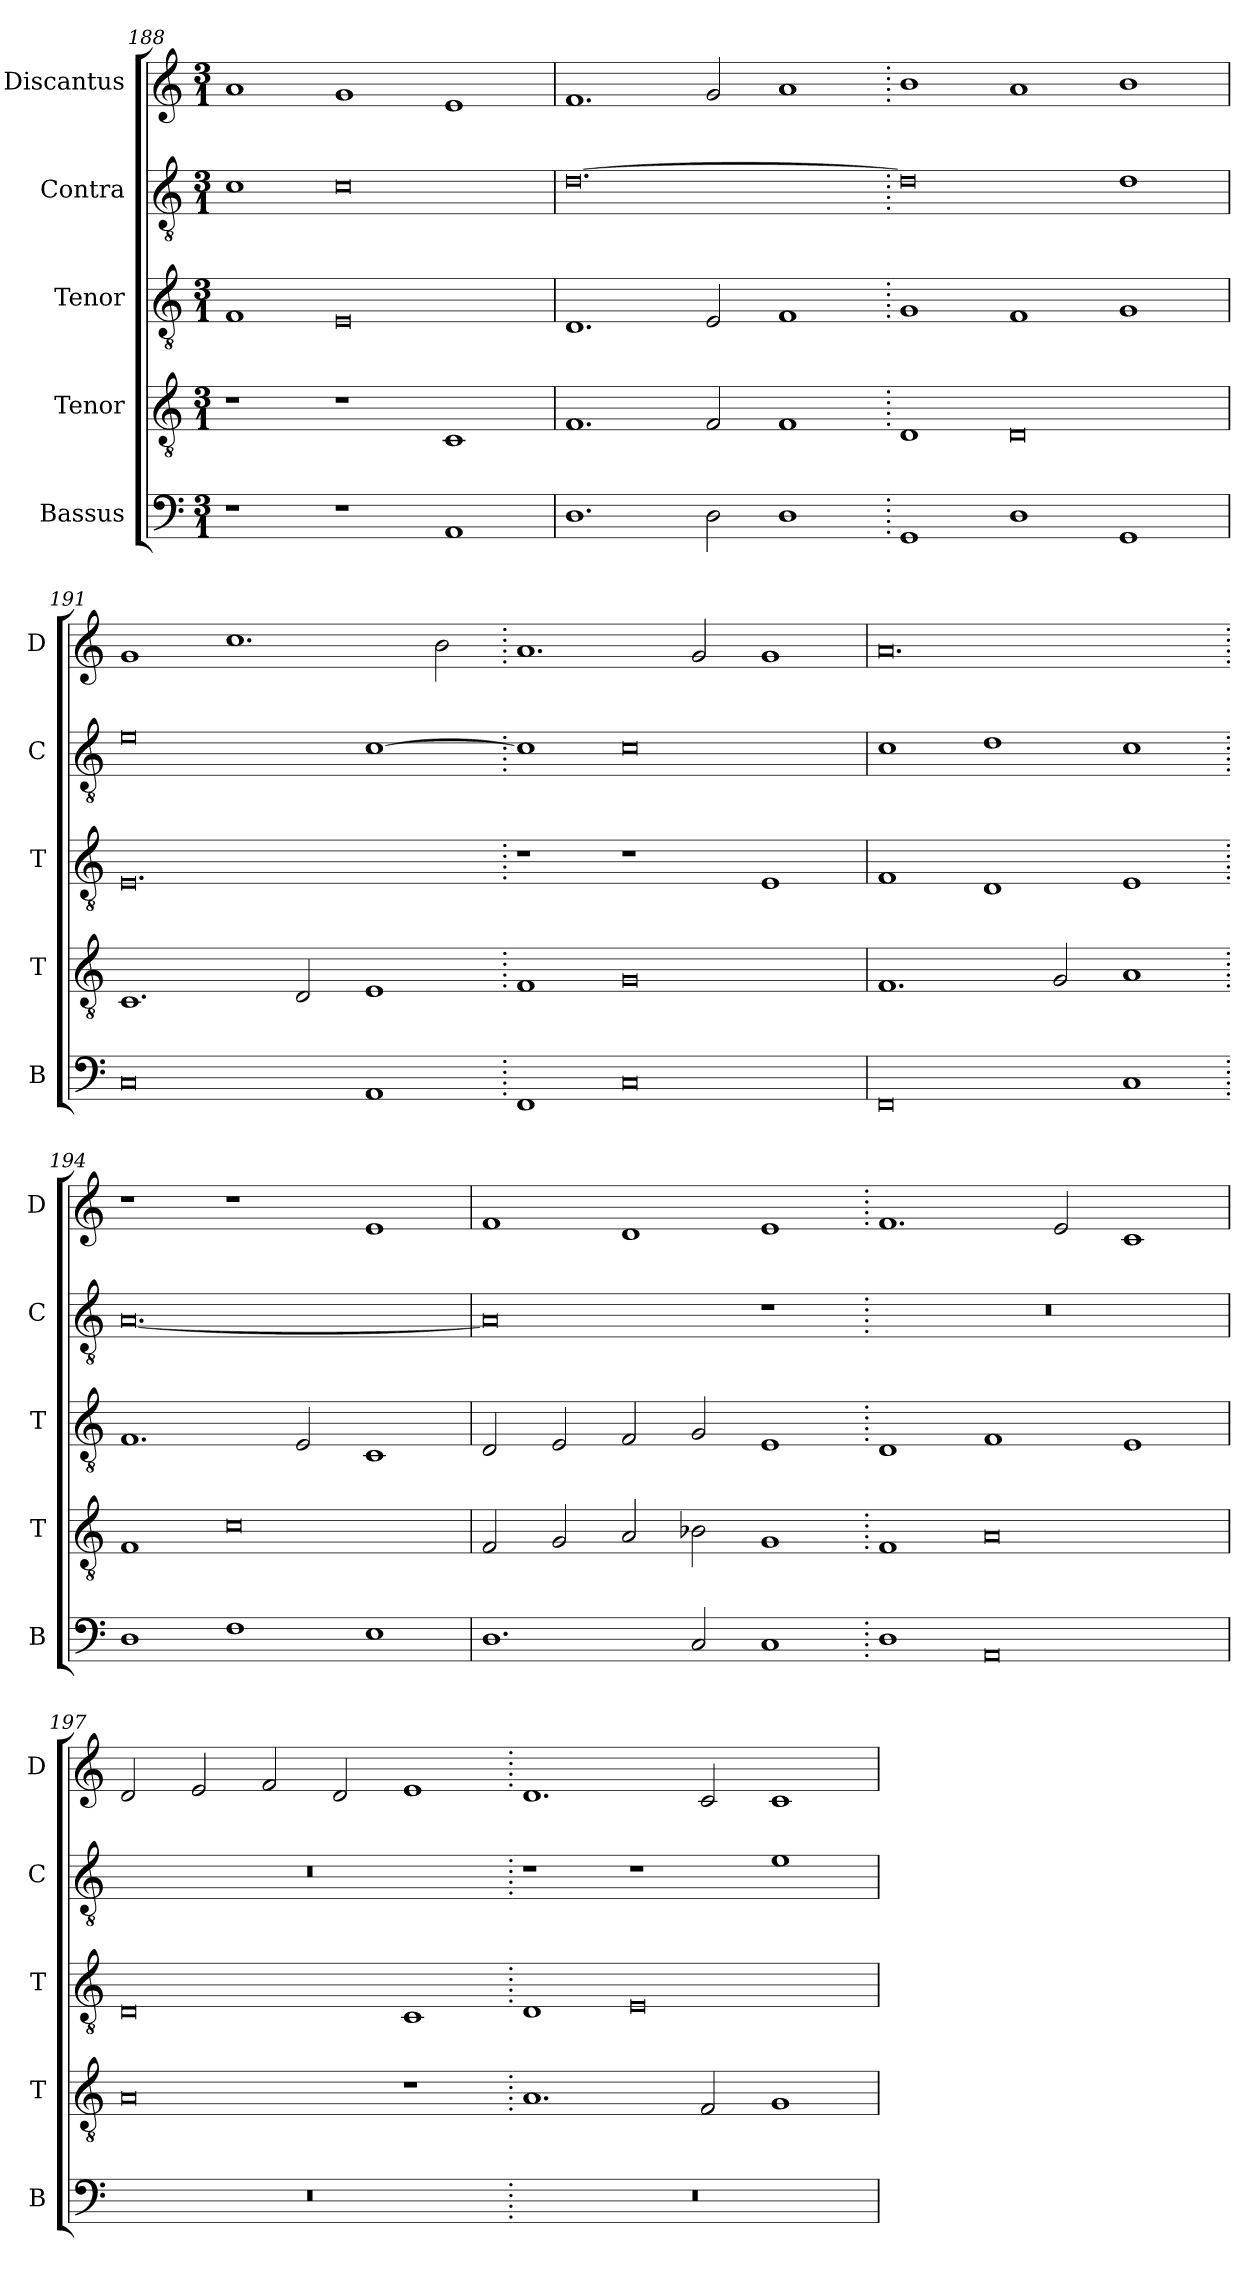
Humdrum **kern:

**kern	**kern	**kern	**kern	**kern
*part5	*part4	*part3	*part2	*part1
*staff5	*staff4	*staff3	*staff2	*staff1
*I"Bassus	*I"Tenor	*I"Tenor	*I"Contra	*I"Discantus
*I'B	*I'T	*I'T	*I'C	*I'D
*clefF4	*clefGv2	*clefGv2	*clefGv2	*clefG2
*k[]	*k[]	*k[]	*k[]	*k[]
*M3/1	*M3/1	*M3/1	*M3/1	*M3/1
=188	=188	=188	=188	=188
1r	1r	1F	1c	1a
1r	1r	0E	0c	1g
1AA	1C	.	.	1e
=189	=189	=189	=189	=189
1.D	1.F	1.D	[0.d	1.f
2D\	2F/	2E/	.	2g/
1D	1F	1F	.	1a
=190.	=190.	=190.	=190.	=190.
1GG	1D	1G	0d]	1b
1D	0D	1F	.	1a
1GG	.	1G	1d	1b
=191	=191	=191	=191	=191
0C	1.C	0.E	0e	1g
.	.	.	.	1.cc
.	2D/	.	.	.
1AA	1E	.	[1c	.
.	.	.	.	2b\
=192.	=192.	=192.	=192.	=192.
1FF	1F	1r	1c]	1.a
0C	0G	1r	0c	.
.	.	.	.	2g/
.	.	1E	.	1g
=193	=193	=193	=193	=193
0FF	1.F	1F	1c	0.a
.	.	1D	1d	.
.	2G/	.	.	.
1C	1A	1E	1c	.
=194.	=194.	=194.	=194.	=194.
1D	1F	1.F	[0.A	1r
1F	0c	.	.	1r
.	.	2E/	.	.
1E	.	1C	.	1e
=195	=195	=195	=195	=195
1.D	2F/	2D/	0A]	1f
.	2G/	2E/	.	.
.	2A/	2F/	.	1d
2C/	2B-X\	2G/	.	.
1C	1G	1E	1r	1e
=196.	=196.	=196.	=196.	=196.
1D	1F	1D	0.r	1.f
0AA	0A	1F	.	.
.	.	.	.	2e/
.	.	1E	.	1c
=197	=197	=197	=197	=197
0.r	0A	0D	0.r	2d/
.	.	.	.	2e/
.	.	.	.	2f/
.	.	.	.	2d/
.	1r	1C	.	1e
=198.	=198.	=198.	=198.	=198.
0.r	1.A	1D	1r	1.d
.	.	0E	1r	.
.	2F/	.	.	2c/
.	1G	.	1e	1c
=	=	=	=	=
*-	*-	*-	*-	*-
